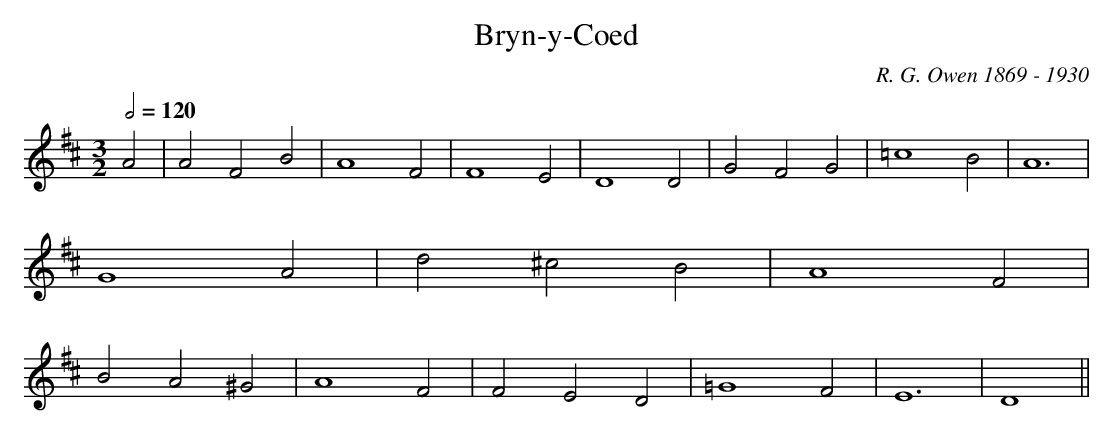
X:1
T:Bryn-y-Coed
M:3/2
L:1/2
Q:120
C:R. G. Owen 1869 - 1930
K:D
A | A F B | A2 F | F2 E | D2 D | G F G | =c2 B | A3 |
G2 A | d ^c B | A2 F |
B A ^G | A2 F | F E D | =G2 F | E3 | D2 ||
